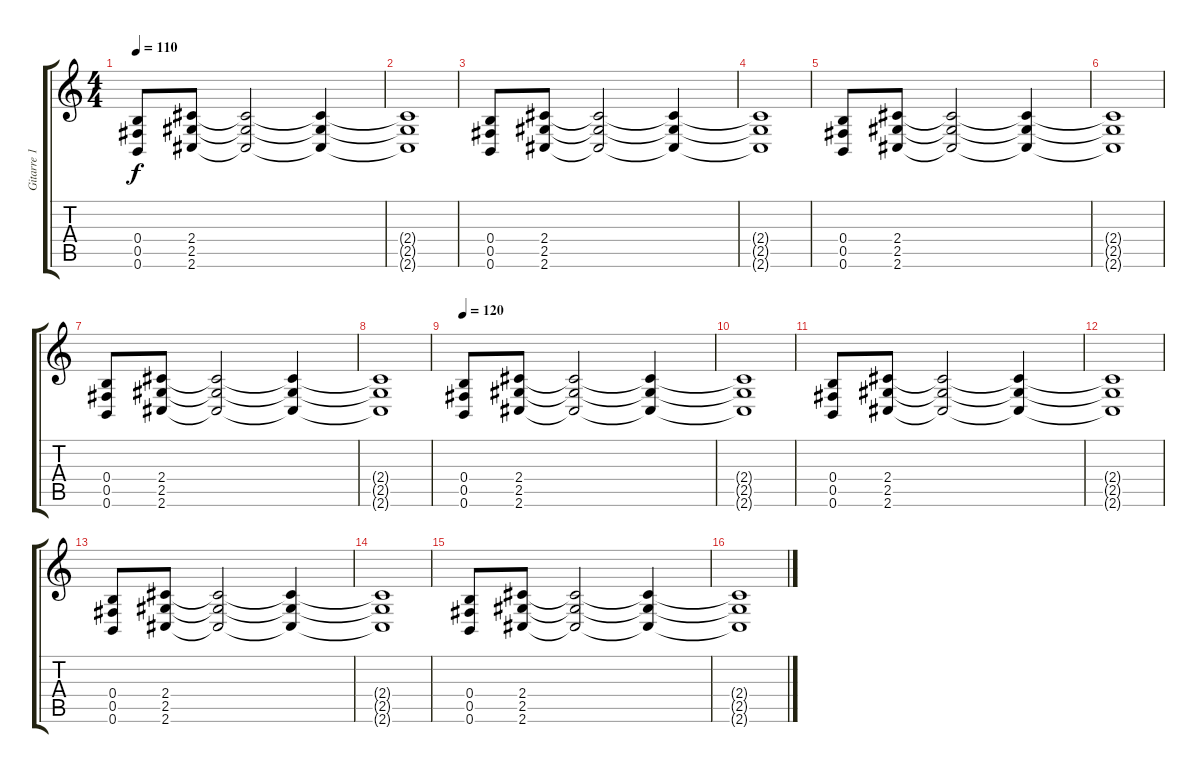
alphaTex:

\track ("Gitarre 1" "Gitarre 1") {instrument distortionguitar}
\staff {score tabs}
\tuning (Db4 Ab3 E3 B2 Gb2 B1) {hide}
\ts (4 4)
\tempo 110
\clef g2
\ks c
(0.4 0.5 0.6).8{dy f instrument distortionguitar} (2.4 2.5 2.6).8 (2.4{t} 2.5{t} 2.6{t}).2 (2.4{t} 2.5{t} 2.6{t}).4 |
(2.4{t} 2.5{t} 2.6{t}).1 |
(0.4 0.5 0.6).8 (2.4 2.5 2.6).8 (2.4{t} 2.5{t} 2.6{t}).2 (2.4{t} 2.5{t} 2.6{t}).4 |
(2.4{t} 2.5{t} 2.6{t}).1 |
(0.4 0.5 0.6).8 (2.4 2.5 2.6).8 (2.4{t} 2.5{t} 2.6{t}).2 (2.4{t} 2.5{t} 2.6{t}).4 |
(2.4{t} 2.5{t} 2.6{t}).1 |
(0.4 0.5 0.6).8 (2.4 2.5 2.6).8 (2.4{t} 2.5{t} 2.6{t}).2 (2.4{t} 2.5{t} 2.6{t}).4 |
(2.4{t} 2.5{t} 2.6{t}).1 |
\tempo 120
(0.4 0.5 0.6).8 (2.4 2.5 2.6).8 (2.4{t} 2.5{t} 2.6{t}).2 (2.4{t} 2.5{t} 2.6{t}).4 |
(2.4{t} 2.5{t} 2.6{t}).1 |
(0.4 0.5 0.6).8 (2.4 2.5 2.6).8 (2.4{t} 2.5{t} 2.6{t}).2 (2.4{t} 2.5{t} 2.6{t}).4 |
(2.4{t} 2.5{t} 2.6{t}).1 |
(0.4 0.5 0.6).8 (2.4 2.5 2.6).8 (2.4{t} 2.5{t} 2.6{t}).2 (2.4{t} 2.5{t} 2.6{t}).4 |
(2.4{t} 2.5{t} 2.6{t}).1 |
(0.4 0.5 0.6).8 (2.4 2.5 2.6).8 (2.4{t} 2.5{t} 2.6{t}).2 (2.4{t} 2.5{t} 2.6{t}).4 |
(2.4{t} 2.5{t} 2.6{t}).1
